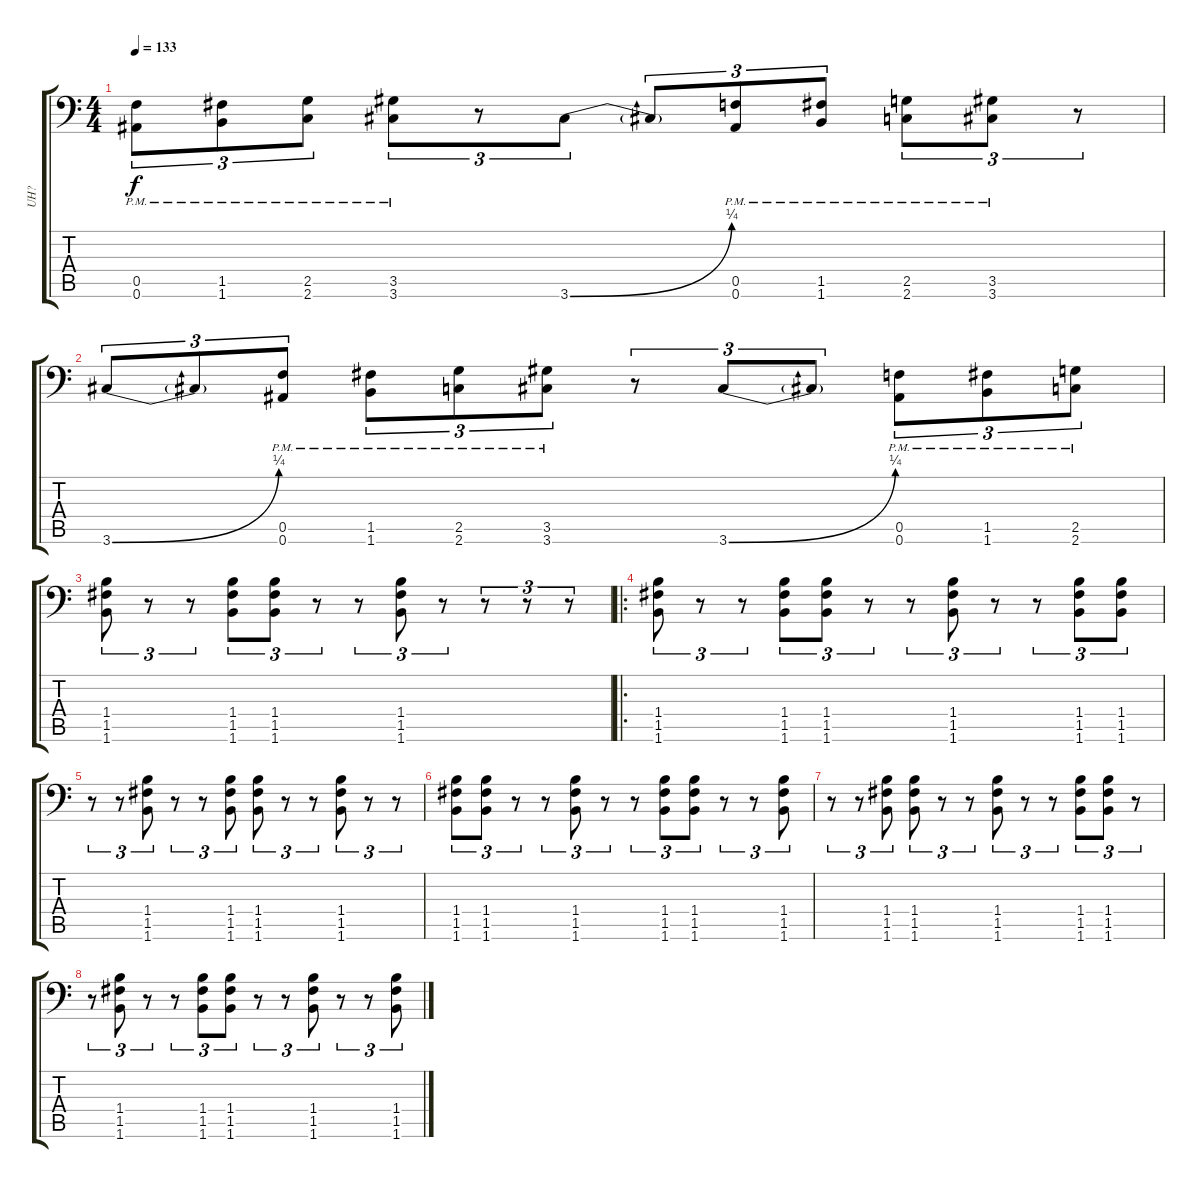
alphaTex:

\track ("UH?" "UH?") {instrument overdrivenguitar}
\staff {score tabs}
\tuning (C4 G3 Eb3 Bb2 F2 Bb1) {hide}
\ts (4 4)
\tempo 133
\clef f4
\ks c
(0.5{pm} 0.6{pm}).8{tu (3 2) dy f} (1.5{pm} 1.6{pm}).8{tu (3 2)} (2.5{pm} 2.6{pm}).8{tu (3 2)} (3.5{pm} 3.6{pm}).8{tu (3 2)} r.8{tu (3 2)} 3.6{be (bend 0 0 60 1)}.8{tu (3 2)} 3.6{t}.8{tu (3 2)} (0.5{pm} 0.6{pm}).8{tu (3 2)} (1.5{pm} 1.6{pm}).8{tu (3 2)} (2.5{pm} 2.6{pm}).8{tu (3 2)} (3.5{pm} 3.6{pm}).8{tu (3 2)} r.8{tu (3 2)} |
3.6{be (bend 0 0 60 1)}.8{tu (3 2)} 3.6{t}.8{tu (3 2)} (0.5{pm} 0.6{pm}).8{tu (3 2)} (1.5{pm} 1.6{pm}).8{tu (3 2)} (2.5{pm} 2.6{pm}).8{tu (3 2)} (3.5{pm} 3.6{pm}).8{tu (3 2)} r.8{tu (3 2)} 3.6{be (bend 0 0 60 1)}.8{tu (3 2)} 3.6{t}.8{tu (3 2)} (0.5{pm} 0.6{pm}).8{tu (3 2)} (1.5{pm} 1.6{pm}).8{tu (3 2)} (2.5{pm} 2.6{pm}).8{tu (3 2)} |
(1.4 1.5 1.6).8{tu (3 2)} r.8{tu (3 2)} r.8{tu (3 2)} (1.4 1.5 1.6).8{tu (3 2)} (1.4 1.5 1.6).8{tu (3 2)} r.8{tu (3 2)} r.8{tu (3 2)} (1.4 1.5 1.6).8{tu (3 2)} r.8{tu (3 2)} r.8{tu (3 2)} r.8{tu (3 2)} r.8{tu (3 2)} |
\ro
(1.4 1.5 1.6).8{tu (3 2)} r.8{tu (3 2)} r.8{tu (3 2)} (1.4 1.5 1.6).8{tu (3 2)} (1.4 1.5 1.6).8{tu (3 2)} r.8{tu (3 2)} r.8{tu (3 2)} (1.4 1.5 1.6).8{tu (3 2)} r.8{tu (3 2)} r.8{tu (3 2)} (1.4 1.5 1.6).8{tu (3 2)} (1.4 1.5 1.6).8{tu (3 2)} |
r.8{tu (3 2)} r.8{tu (3 2)} (1.4 1.5 1.6).8{tu (3 2)} r.8{tu (3 2)} r.8{tu (3 2)} (1.4 1.5 1.6).8{tu (3 2)} (1.4 1.5 1.6).8{tu (3 2)} r.8{tu (3 2)} r.8{tu (3 2)} (1.4 1.5 1.6).8{tu (3 2)} r.8{tu (3 2)} r.8{tu (3 2)} |
(1.4 1.5 1.6).8{tu (3 2)} (1.4 1.5 1.6).8{tu (3 2)} r.8{tu (3 2)} r.8{tu (3 2)} (1.4 1.5 1.6).8{tu (3 2)} r.8{tu (3 2)} r.8{tu (3 2)} (1.4 1.5 1.6).8{tu (3 2)} (1.4 1.5 1.6).8{tu (3 2)} r.8{tu (3 2)} r.8{tu (3 2)} (1.4 1.5 1.6).8{tu (3 2)} |
r.8{tu (3 2)} r.8{tu (3 2)} (1.4 1.5 1.6).8{tu (3 2)} (1.4 1.5 1.6).8{tu (3 2)} r.8{tu (3 2)} r.8{tu (3 2)} (1.4 1.5 1.6).8{tu (3 2)} r.8{tu (3 2)} r.8{tu (3 2)} (1.4 1.5 1.6).8{tu (3 2)} (1.4 1.5 1.6).8{tu (3 2)} r.8{tu (3 2)} |
r.8{tu (3 2)} (1.4 1.5 1.6).8{tu (3 2)} r.8{tu (3 2)} r.8{tu (3 2)} (1.4 1.5 1.6).8{tu (3 2)} (1.4 1.5 1.6).8{tu (3 2)} r.8{tu (3 2)} r.8{tu (3 2)} (1.4 1.5 1.6).8{tu (3 2)} r.8{tu (3 2)} r.8{tu (3 2)} (1.4 1.5 1.6).8{tu (3 2)}
